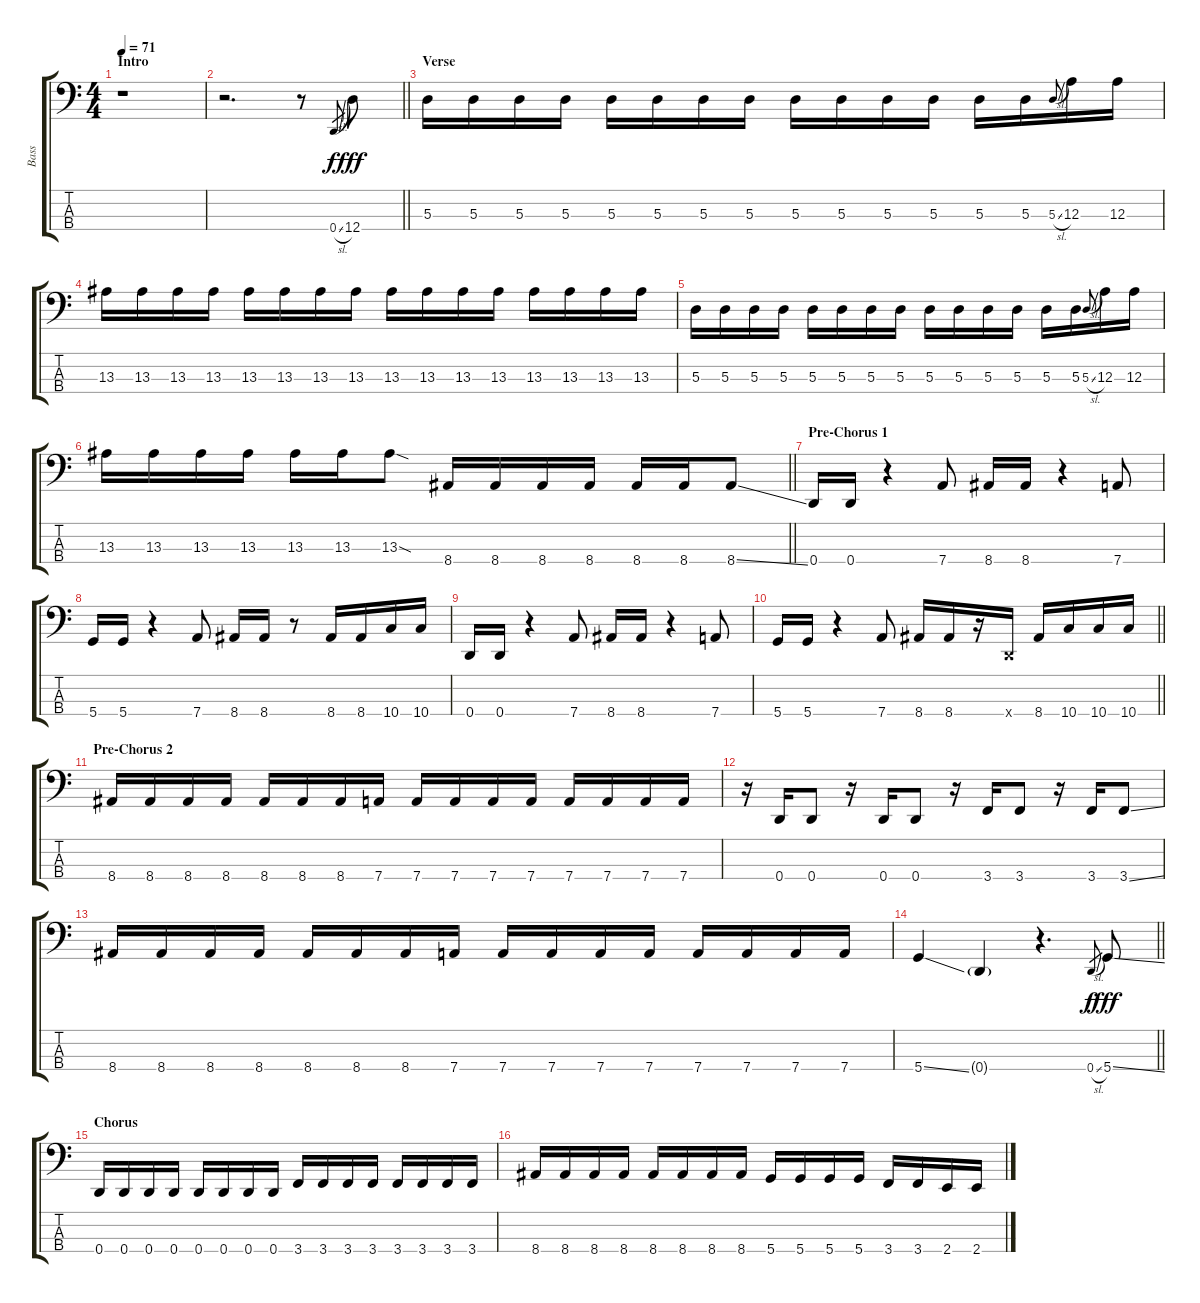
\track ("Bass" "Bass") {instrument electricbasspick}
\staff {score tabs}
\tuning (G2 D2 A1 D1) {hide}
\ts (4 4)
\section ("" "Intro")
\tempo 71
\clef f4
\ks c
r.1{dy f instrument electricbasspick} |
\barLineRight lightlight
r.2{d} r.8 0.4{sl}.8{gr} 12.4.8{dy fff} |
\section ("" "Verse")
5.3.16 5.3.16 5.3.16 5.3.16 5.3.16 5.3.16 5.3.16 5.3.16 5.3.16 5.3.16 5.3.16 5.3.16 5.3.16 5.3.16 5.3{sl}.8{gr onbeat} 12.3.16 12.3.16 |
13.3.16 13.3.16 13.3.16 13.3.16 13.3.16 13.3.16 13.3.16 13.3.16 13.3.16 13.3.16 13.3.16 13.3.16 13.3.16 13.3.16 13.3.16 13.3.16 |
5.3.16 5.3.16 5.3.16 5.3.16 5.3.16 5.3.16 5.3.16 5.3.16 5.3.16 5.3.16 5.3.16 5.3.16 5.3.16 5.3.16 5.3{sl}.8{gr onbeat} 12.3.16 12.3.16 |
\barLineRight lightlight
13.3.16 13.3.16 13.3.16 13.3.16 13.3.16 13.3.16 13.3{sod}.8 8.4.16 8.4.16 8.4.16 8.4.16 8.4.16 8.4.16 8.4{ss}.8 |
\section ("" "Pre-Chorus 1")
0.4.16 0.4.16 r.4 7.4.8 8.4.16 8.4.16 r.4 7.4.8 |
5.4.16 5.4.16 r.4 7.4.8 8.4.16 8.4.16 r.8 8.4.16 8.4.16 10.4.16 10.4.16 |
0.4.16 0.4.16 r.4 7.4.8 8.4.16 8.4.16 r.4 7.4.8 |
\barLineRight lightlight
5.4.16 5.4.16 r.4 7.4.8 8.4.16 8.4.16 r.16 0.4{x}.16 8.4.16 10.4.16 10.4.16 10.4.16 |
\section ("" "Pre-Chorus 2")
8.4.16 8.4.16 8.4.16 8.4.16 8.4.16 8.4.16 8.4.16 7.4.16 7.4.16 7.4.16 7.4.16 7.4.16 7.4.16 7.4.16 7.4.16 7.4.16 |
r.16 0.4.16 0.4.8 r.16 0.4.16 0.4.8 r.16 3.4.16 3.4.8 r.16 3.4.16 3.4{ss}.8 |
8.4.16 8.4.16 8.4.16 8.4.16 8.4.16 8.4.16 8.4.16 7.4.16 7.4.16 7.4.16 7.4.16 7.4.16 7.4.16 7.4.16 7.4.16 7.4.16 |
\barLineRight lightlight
5.4{ss}.4 0.4{g}.4 r.4{d} 0.4{sl}.8{gr dy f} 5.4{ss}.8{dy fff} |
\section ("" "Chorus")
0.4.16 0.4.16 0.4.16 0.4.16 0.4.16 0.4.16 0.4.16 0.4.16 3.4.16 3.4.16 3.4.16 3.4.16 3.4.16 3.4.16 3.4.16 3.4.16 |
8.4.16 8.4.16 8.4.16 8.4.16 8.4.16 8.4.16 8.4.16 8.4.16 5.4.16 5.4.16 5.4.16 5.4.16 3.4.16 3.4.16 2.4.16 2.4.16
